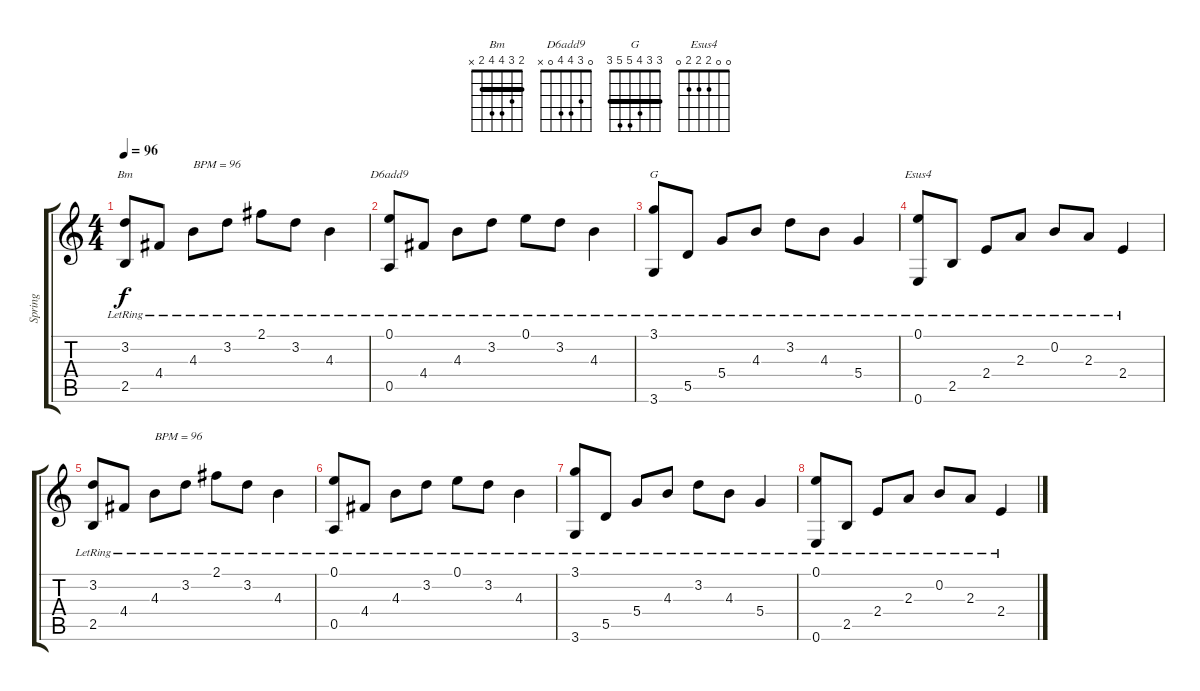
\track ("Spring" "Spring") {instrument electricguitarjazz}
\staff {score tabs}
\tuning (E4 B3 G3 D3 A2 E2) {hide}
\chord ("Bm" 2 3 4 4 2 x) {barre 2}
\chord ("D6add9" 0 3 4 4 0 x)
\chord ("G" 3 3 4 5 5 3) {barre 3}
\chord ("Esus4" 0 0 2 2 2 0)
\ts (4 4)
\tempo 96
\clef g2
\ks c
(3.2{lr} 2.5{lr}).8{ch "Bm" dy f} 4.4{lr}.8 4.3{lr}.8{txt "BPM = 96"} 3.2{lr}.8 2.1{lr}.8 3.2{lr}.8 4.3{lr}.4 |
(0.1{lr} 0.5{lr}).8{ch "D6add9"} 4.4{lr}.8 4.3{lr}.8 3.2{lr}.8 0.1{lr}.8 3.2{lr}.8 4.3{lr}.4 |
(3.1{lr} 3.6{lr}).8{ch "G"} 5.5{lr}.8 5.4{lr}.8 4.3{lr}.8 3.2{lr}.8 4.3{lr}.8 5.4{lr}.4 |
(0.1{lr} 0.6{lr}).8{ch "Esus4"} 2.5{lr}.8 2.4{lr}.8 2.3{lr}.8 0.2{lr}.8 2.3{lr}.8 2.4{lr}.4 |
(3.2{lr} 2.5{lr}).8 4.4{lr}.8 4.3{lr}.8{txt "BPM = 96"} 3.2{lr}.8 2.1{lr}.8 3.2{lr}.8 4.3{lr}.4 |
(0.1{lr} 0.5{lr}).8 4.4{lr}.8 4.3{lr}.8 3.2{lr}.8 0.1{lr}.8 3.2{lr}.8 4.3{lr}.4 |
(3.1{lr} 3.6{lr}).8 5.5{lr}.8 5.4{lr}.8 4.3{lr}.8 3.2{lr}.8 4.3{lr}.8 5.4{lr}.4 |
(0.1{lr} 0.6{lr}).8 2.5{lr}.8 2.4{lr}.8 2.3{lr}.8 0.2{lr}.8 2.3{lr}.8 2.4{lr}.4
